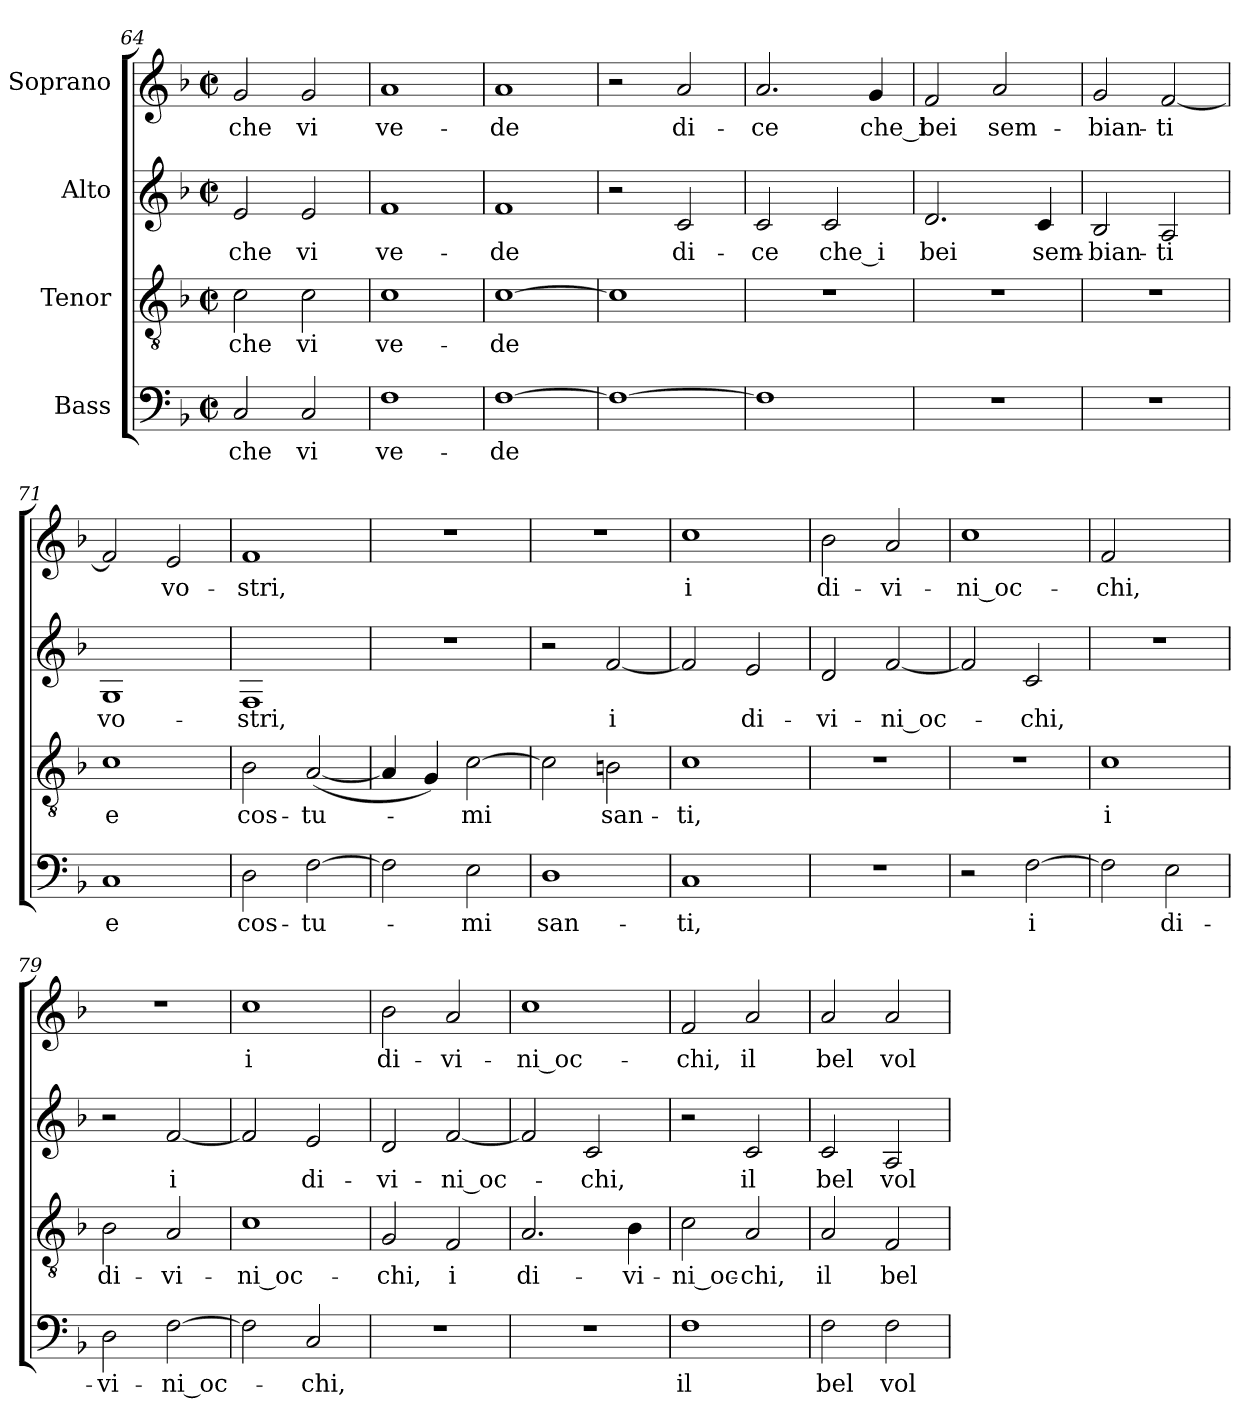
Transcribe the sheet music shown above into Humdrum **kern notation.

**kern	**text	**kern	**text	**kern	**text	**kern	**text
*part4	*part4	*part3	*part3	*part2	*part2	*part1	*part1
*staff4	*staff4	*staff3	*staff3	*staff2	*staff2	*staff1	*staff1
*I"Bass	*	*I"Tenor	*	*I"Alto	*	*I"Soprano	*
*clefF4	*	*clefGv2	*	*clefG2	*	*clefG2	*
*k[b-]	*	*k[b-]	*	*k[b-]	*	*k[b-]	*
*F:	*	*F:	*	*F:	*	*F:	*
*M2/2	*	*M2/2	*	*M2/2	*	*M2/2	*
*met(c|)	*	*met(c|)	*	*met(c|)	*	*met(c|)	*
=64	=64	=64	=64	=64	=64	=64	=64
2C/	-che	2c\	che	2e/	che	2g/	-che
2C/	vi	2c\	vi	2e/	vi	2g/	vi
=65	=65	=65	=65	=65	=65	=65	=65
1F	ve-	1c	ve-	1f	ve-	1a	ve-
!!LO:LB:g=z
=66	=66	=66	=66	=66	=66	=66	=66
[1F	-de	[1c	-de	1f	-de	1a	-de
=67	=67	=67	=67	=67	=67	=67	=67
1F_	.	1c]	.	2r	.	2r	.
.	.	.	.	2c/	di-	2a/	di-
=68	=68	=68	=68	=68	=68	=68	=68
1F]	.	1r	.	2c/	-ce	2.a/	-ce
.	.	.	.	2c/	che_i	.	.
.	.	.	.	.	.	4g/	che_i
=69	=69	=69	=69	=69	=69	=69	=69
1r	.	1r	.	2.d/	bei	2f/	bei
.	.	.	.	.	.	2a/	sem-
.	.	.	.	4c/	sem-	.	.
=70	=70	=70	=70	=70	=70	=70	=70
1r	.	1r	.	2B-/	-bian-	2g/	-bian-
.	.	.	.	2A/	-ti	[2f/	-ti
=71	=71	=71	=71	=71	=71	=71	=71
1C	e	1c	e	1G	vo-	2f/]	.
.	.	.	.	.	.	2e/	vo-
=72	=72	=72	=72	=72	=72	=72	=72
2D\	cos-	2B-\	cos-	1F	-stri,	1f	-stri,
[2F\	-tu-	([2A/	-tu-	.	.	.	.
=73	=73	=73	=73	=73	=73	=73	=73
2F\]	.	4A/]	.	1r	.	1r	.
.	.	4G/)	.	.	.	.	.
2E\	-mi	[2c\	-mi	.	.	.	.
=74	=74	=74	=74	=74	=74	=74	=74
1D	san-	2c\]	.	2r	.	1r	.
.	.	2Bn\	san-	[2f/	i	.	.
!!LO:PB:g=z
=75	=75	=75	=75	=75	=75	=75	=75
1C	-ti,	1c	-ti,	2f/]	.	1cc	i
.	.	.	.	2e/	di-	.	.
=76	=76	=76	=76	=76	=76	=76	=76
1r	.	1r	.	2d/	-vi-	2b-\	di-
.	.	.	.	[2f/	-ni_oc-	2a/	-vi-
=77	=77	=77	=77	=77	=77	=77	=77
2r	.	1r	.	2f/]	.	1cc	-ni_oc-
[2F\	i	.	.	2c/	-chi,	.	.
=78	=78	=78	=78	=78	=78	=78	=78
2F\]	.	1c	i	1r	.	2f/	-chi,
2E\	di-	.	.	.	.	2ryy	.
=79	=79	=79	=79	=79	=79	=79	=79
2D\	-vi-	2B-\	di-	2r	.	1r	.
[2F\	-ni_oc-	2A/	-vi-	[2f/	i	.	.
=80	=80	=80	=80	=80	=80	=80	=80
2F\]	.	1c	-ni_oc-	2f/]	.	1cc	i
2C/	-chi,	.	.	2e/	di-	.	.
=81	=81	=81	=81	=81	=81	=81	=81
1r	.	2G/	-chi,	2d/	-vi-	2b-\	di-
.	.	2F/	i	[2f/	-ni_oc-	2a/	-vi-
=82	=82	=82	=82	=82	=82	=82	=82
1r	.	2.A/	di-	2f/]	.	1cc	-ni_oc-
.	.	.	.	2c/	-chi,	.	.
.	.	4B-\	-vi-	.	.	.	.
=83	=83	=83	=83	=83	=83	=83	=83
1F	il	2c\	-ni_oc-	2r	.	2f/	-chi,
.	.	2A/	-chi,	2c/	il	2a/	il
!!LO:LB:g=z
=84	=84	=84	=84	=84	=84	=84	=84
2F\	bel	2A/	il	2c/	bel	2a/	bel
2F\	vol-	2F/	bel	2A/	vol-	2a/	vol-
=	=	=	=	=	=	=	=
*-	*-	*-	*-	*-	*-	*-	*-
